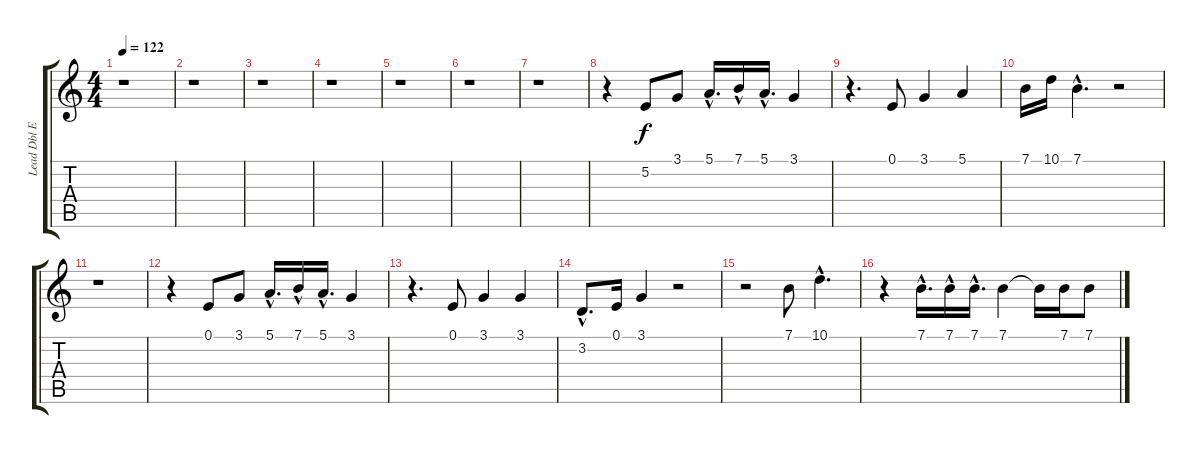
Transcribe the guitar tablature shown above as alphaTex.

\track ("Lead Dbl Echo Drops" "Lead Dbl E") {instrument fx7echoes}
\staff {score tabs}
\tuning (E4 B3 G3 D3 A2 E2) {hide}
\ts (4 4)
\tempo 122
\clef g2
\ks c
r.1{dy f instrument fx7echoes} |
r.1 |
r.1 |
r.1 |
r.1 |
r.1 |
r.1 |
r.4 5.2.8 3.1.8 5.1{hac}.16{d} 7.1{hac}.16 5.1{hac}.16{d} 3.1.4 |
r.4{d} 0.1.8 3.1.4 5.1.4 |
7.1.16 10.1.16 7.1{hac}.4{d} r.2 |
r.1 |
r.4 0.1.8 3.1.8 5.1{hac}.16{d} 7.1{hac}.16 5.1{hac}.16{d} 3.1.4 |
r.4{d} 0.1.8 3.1.4 3.1.4 |
3.2{hac}.8{d} 0.1.16 3.1.4 r.2 |
r.2 7.1.8 10.1{hac}.4{d} |
r.4 7.1{hac}.16{d} 7.1{hac}.16 7.1{hac}.16{d} 7.1.4 7.1{t}.16 7.1.16 7.1.8
